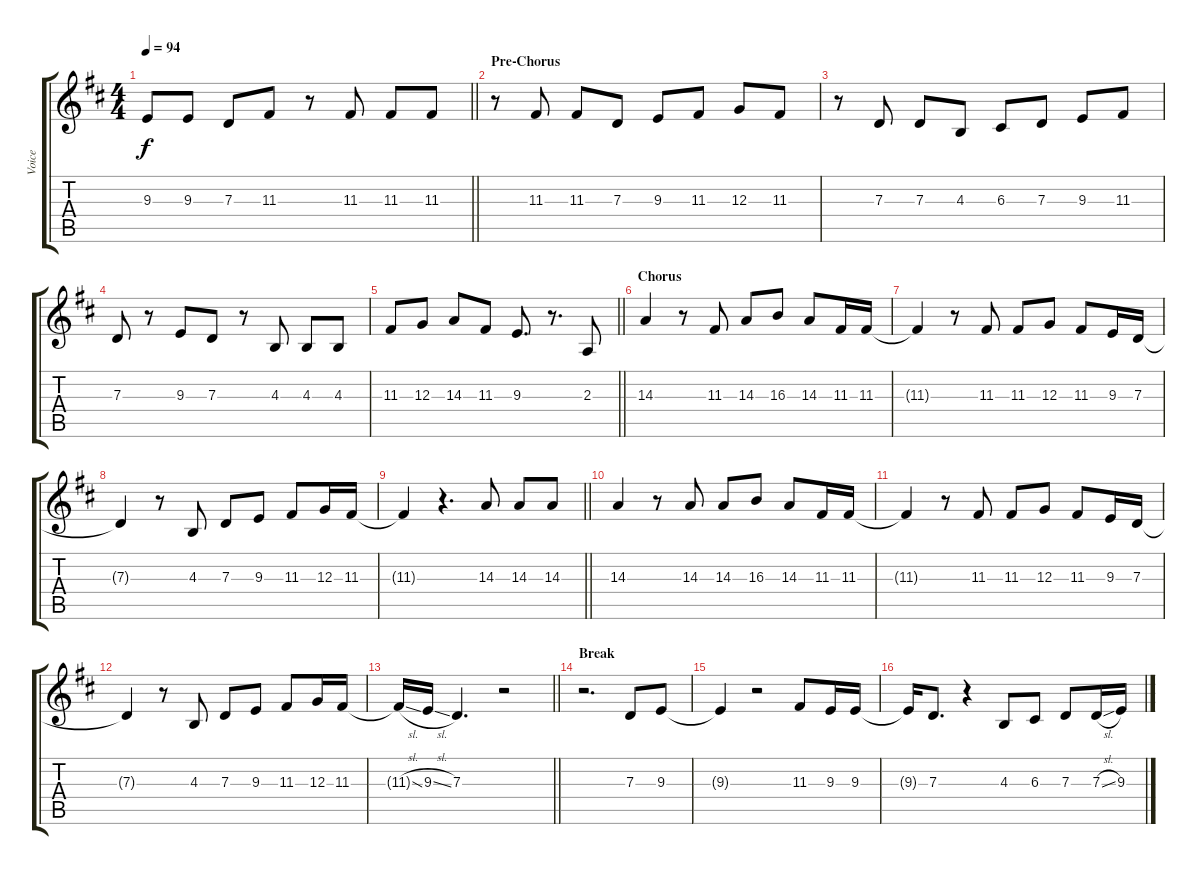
\track ("Voice" "Voice") {instrument fx5brightness}
\staff {score tabs}
\tuning (E4 B3 G3 D3 A2 E2) {hide}
\ts (4 4)
\tempo 94
\clef g2
\barLineRight lightlight
\ks d
9.3.8{dy f} 9.3.8 7.3.8 11.3.8 r.8 11.3.8 11.3.8 11.3.8 |
\section ("" "Pre-Chorus")
r.8 11.3.8 11.3.8 7.3.8 9.3.8 11.3.8 12.3.8 11.3.8 |
r.8 7.3.8 7.3.8 4.3.8 6.3.8 7.3.8 9.3.8 11.3.8 |
7.3.8 r.8 9.3.8 7.3.8 r.8 4.3.8 4.3.8 4.3.8 |
\barLineRight lightlight
11.3.8 12.3.8 14.3.8 11.3.8 9.3.8{d} r.8{d} 2.3.8 |
\section ("" "Chorus")
14.3.4 r.8 11.3.8 14.3.8 16.3.8 14.3.8 11.3.16 11.3.16 |
11.3{t}.4 r.8 11.3.8 11.3.8 12.3.8 11.3.8 9.3.16 7.3.16 |
7.3{t}.4 r.8 4.3.8 7.3.8 9.3.8 11.3.8 12.3.16 11.3.16 |
\barLineRight lightlight
11.3{t}.4 r.4{d} 14.3.8 14.3.8 14.3.8 |
\section ("" "")
14.3.4 r.8 14.3.8 14.3.8 16.3.8 14.3.8 11.3.16 11.3.16 |
11.3{t}.4 r.8 11.3.8 11.3.8 12.3.8 11.3.8 9.3.16 7.3.16 |
7.3{t}.4 r.8 4.3.8 7.3.8 9.3.8 11.3.8 12.3.16 11.3.16 |
\barLineRight lightlight
11.3{sl t}.16 9.3{sl}.16 7.3.4{d} r.2 |
\section ("" "Break")
r.2{d} 7.3.8 9.3.8 |
9.3{t}.4 r.2 11.3.8 9.3.16 9.3.16 |
9.3{t}.16 7.3.8{d} r.4 4.3.8 6.3.8 7.3.8 7.3{sl}.16 9.3.16
